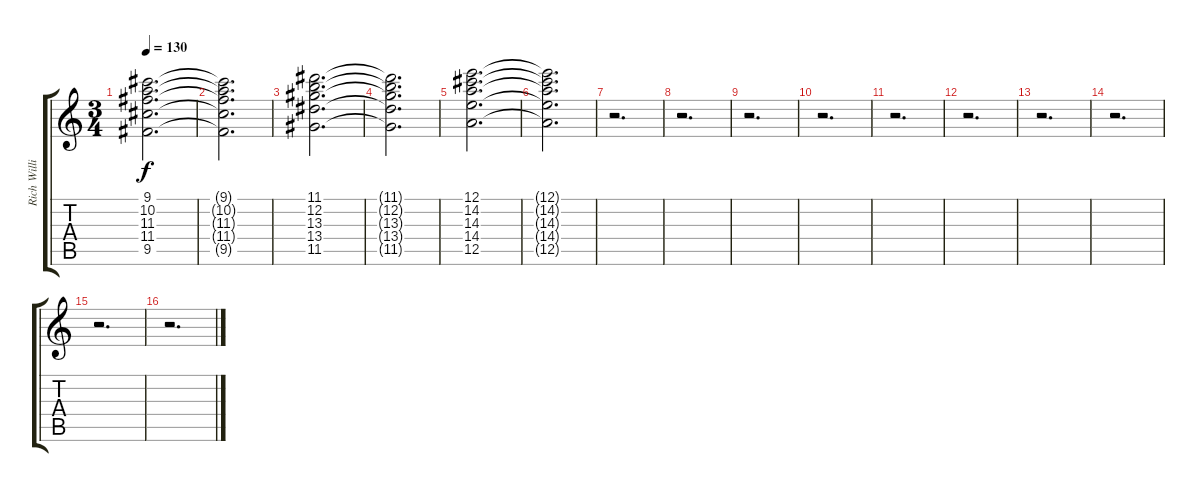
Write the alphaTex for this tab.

\track ("Rich Williams (Guitar)" "Rich Willi") {instrument electricguitarjazz}
\staff {score tabs}
\tuning (E4 B3 G3 D3 A2 E2) {hide}
\ts (3 4)
\tempo 130
\clef g2
\ks c
(9.1 10.2 11.3 11.4 9.5).2{d dy f} |
(9.1{t} 10.2{t} 11.3{t} 11.4{t} 9.5{t}).2{d} |
(11.1 12.2 13.3 13.4 11.5).2{d} |
(11.1{t} 12.2{t} 13.3{t} 13.4{t} 11.5{t}).2{d} |
(12.1 14.2 14.3 14.4 12.5).2{d} |
(12.1{t} 14.2{t} 14.3{t} 14.4{t} 12.5{t}).2{d} |
r.2{d} |
r.2{d} |
r.2{d} |
r.2{d} |
r.2{d} |
r.2{d} |
r.2{d} |
r.2{d} |
r.2{d} |
r.2{d}
